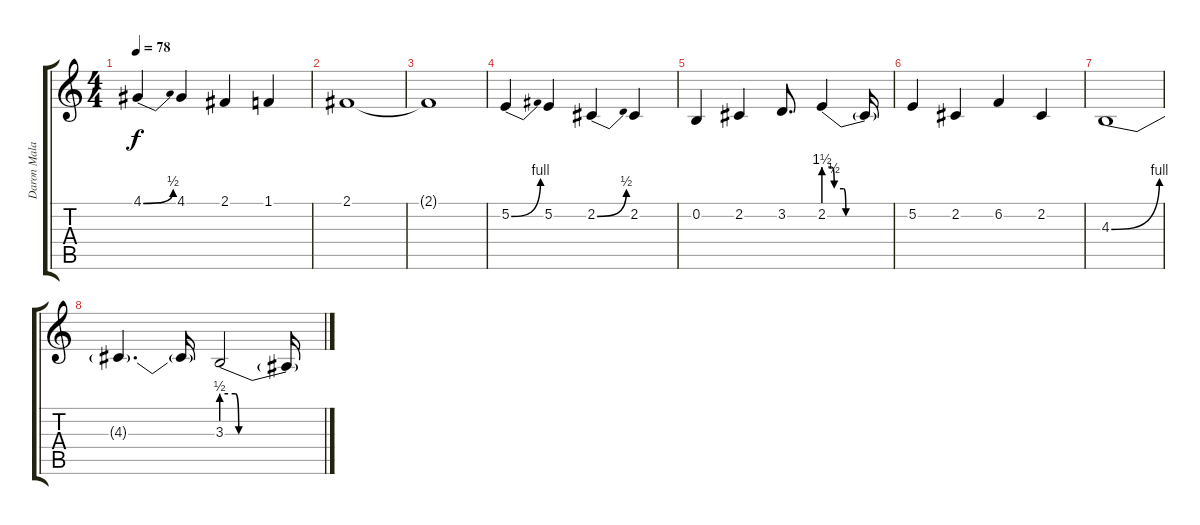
\track ("Daron Malakian (Vocals)" "Daron Mala") {instrument violin}
\staff {score tabs}
\tuning (E4 B3 G3 D3 A2 E2) {hide}
\ts (4 4)
\tempo 78
\clef g2
\ks c
4.1{be (bend 0 0 60 2)}.4{dy f} 4.1.4 2.1.4 1.1.4 |
2.1.1 |
2.1{t}.1 |
5.2{be (bend 0 0 60 4)}.4 5.2.4 2.2{be (bend 0 0 60 2)}.4 2.2.4 |
0.2.4 2.2.4 3.2.8{d} 2.2{be (custom 0 6 7 6 9 2 17 2 19 0 60 0)}.4 2.2{t}.16 |
5.2.4 2.2.4 6.2.4 2.2.4 |
4.3{be (bend 0 0 60 4)}.1 |
4.3{t}.4{d} 4.3{t}.16 3.3{be (custom 0 2 8 2 10 0 17 0 60 0)}.2 3.3{t}.16
